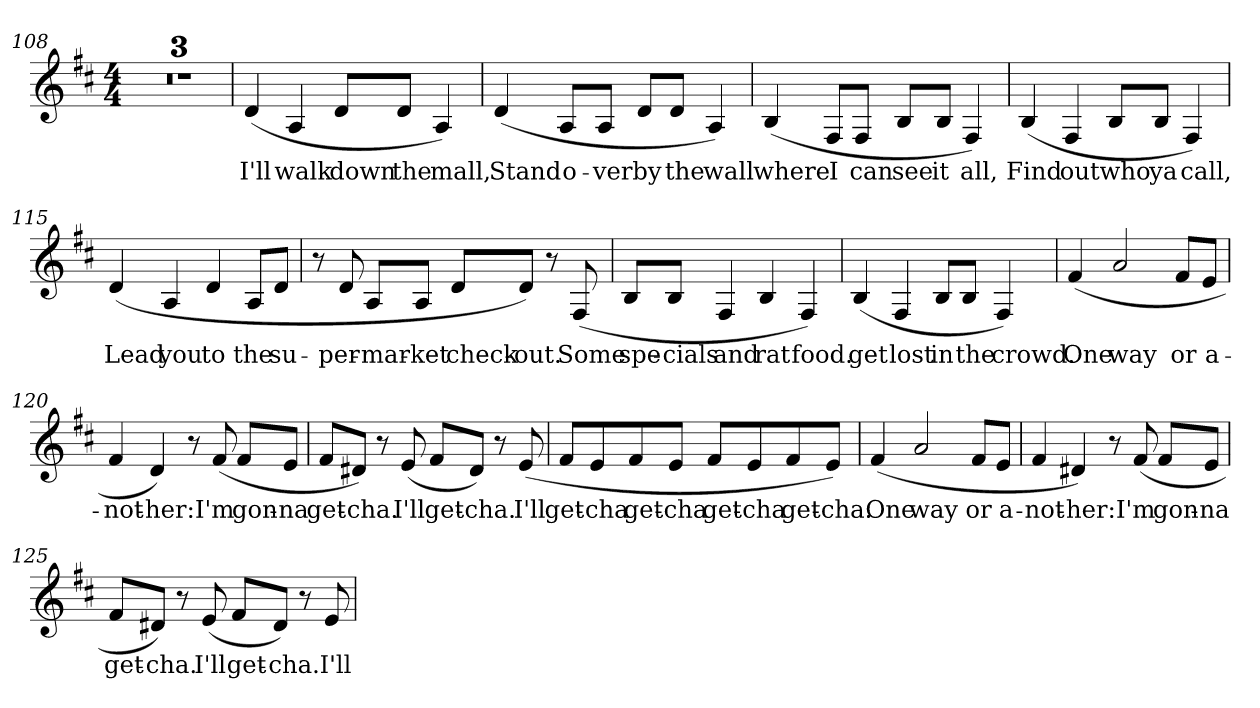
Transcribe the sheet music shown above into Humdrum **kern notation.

**kern	**text
*part1	*part1
*staff1	*staff1
*clefG2	*
*k[f#c#]	*
*D:	*
*M4/4	*
=108	=108
1r	.
=109	=109
1r	.
!!LO:LB:g=z
=110	=110
1r	.
=111	=111
!	!LO:LY:b:color=#000000
(4di/	I'll
!	!LO:LY:b:color=#000000
4Ai/	walk
!	!LO:LY:b:color=#000000
8di/L	down
!	!LO:LY:b:color=#000000
8di/J	the
!	!LO:LY:b:color=#000000
4Ai/)	mall,
=112	=112
!	!LO:LY:b:color=#000000
(4di/	Stand
!	!LO:LY:b:color=#000000
8Ai/L	o-
!	!LO:LY:b:color=#000000
8Ai/J	-ver
!	!LO:LY:b:color=#000000
8di/L	by
!	!LO:LY:b:color=#000000
8di/J	the
!	!LO:LY:b:color=#000000
4Ai/)	wall
=113	=113
!	!LO:LY:b:color=#000000
(4Bi/	where
!	!LO:LY:b:color=#000000
8F#i/L	I
!	!LO:LY:b:color=#000000
8F#i/J	can
!	!LO:LY:b:color=#000000
8Bi/L	see
!	!LO:LY:b:color=#000000
8Bi/J	it
!	!LO:LY:b:color=#000000
4F#i/)	all,
!!LO:LB:g=z
=114	=114
!	!LO:LY:b:color=#000000
(4Bi/	Find
!	!LO:LY:b:color=#000000
4F#i/	out
!	!LO:LY:b:color=#000000
8Bi/L	who
!	!LO:LY:b:color=#000000
8Bi/J	ya
!	!LO:LY:b:color=#000000
4F#i/)	call,
=115	=115
!	!LO:LY:b:color=#000000
(4di/	Lead
!	!LO:LY:b:color=#000000
4Ai/	you
!	!LO:LY:b:color=#000000
4di/	to
!	!LO:LY:b:color=#000000
8Ai/L	the
!	!LO:LY:b:color=#000000
8di/J	su-
=116	=116
8r	.
!	!LO:LY:b:color=#000000
8di/	-per-
!	!LO:LY:b:color=#000000
8Ai/L	-mar-
!	!LO:LY:b:color=#000000
8Ai/J	-ket
!	!LO:LY:b:color=#000000
8di/L	check-
!	!LO:LY:b:color=#000000
8di/J)	-out.
8r	.
!	!LO:LY:b:color=#000000
(8F#i/	Some
=117	=117
!	!LO:LY:b:color=#000000
8Bi/L	spe-
!	!LO:LY:b:color=#000000
8Bi/J	-cials
!	!LO:LY:b:color=#000000
4F#i/	and
!	!LO:LY:b:color=#000000
4Bi/	rat
!	!LO:LY:b:color=#000000
4F#i/)	food.
!!LO:PB:g=z
=118	=118
!	!LO:LY:b:color=#000000
(4Bi/	get
!	!LO:LY:b:color=#000000
4F#i/	lost
!	!LO:LY:b:color=#000000
8Bi/L	in
!	!LO:LY:b:color=#000000
8Bi/J	the
!	!LO:LY:b:color=#000000
4F#i/)	crowd.
=119	=119
!	!LO:LY:b:color=#000000
(4f#i/	One
!	!LO:LY:b:color=#000000
2ai/	way
!	!LO:LY:b:color=#000000
8f#i/L	or
!	!LO:LY:b:color=#000000
8ei/J	a-
=120	=120
!	!LO:LY:b:color=#000000
4f#i/	-not-
!	!LO:LY:b:color=#000000
4di/)	-her:
8r	.
!	!LO:LY:b:color=#000000
(8f#i/	I'm
!	!LO:LY:b:color=#000000
8f#i/L	gon-
!	!LO:LY:b:color=#000000
8ei/J	-na
=121	=121
!	!LO:LY:b:color=#000000
8f#i/L	get-
!	!LO:LY:b:color=#000000
8d#Xi/J)	-cha.
8r	.
!	!LO:LY:b:color=#000000
(8ei/	I'll
!	!LO:LY:b:color=#000000
8f#i/L	get-
!	!LO:LY:b:color=#000000
8d#i/J)	-cha.
8r	.
!	!LO:LY:b:color=#000000
(8ei/	I'll
!!LO:LB:g=z
=122	=122
!	!LO:LY:b:color=#000000
8f#i/L	get-
!	!LO:LY:b:color=#000000
8ei/	-cha
!	!LO:LY:b:color=#000000
8f#i/	get-
!	!LO:LY:b:color=#000000
8ei/J	-cha
!	!LO:LY:b:color=#000000
8f#i/L	get-
!	!LO:LY:b:color=#000000
8ei/	-cha
!	!LO:LY:b:color=#000000
8f#i/	get-
!	!LO:LY:b:color=#000000
8ei/J)	-cha.
=123	=123
!	!LO:LY:b:color=#000000
(4f#i/	One
!	!LO:LY:b:color=#000000
2ai/	way
!	!LO:LY:b:color=#000000
8f#i/L	or
!	!LO:LY:b:color=#000000
8ei/J	a-
=124	=124
!	!LO:LY:b:color=#000000
4f#i/	-not-
!	!LO:LY:b:color=#000000
4d#Xi/)	-her:
8r	.
!	!LO:LY:b:color=#000000
(8f#i/	I'm
!	!LO:LY:b:color=#000000
8f#i/L	gon-
!	!LO:LY:b:color=#000000
8ei/J	-na
=125	=125
!	!LO:LY:b:color=#000000
8f#i/L	get-
!	!LO:LY:b:color=#000000
8d#Xi/J)	-cha.
8r	.
!	!LO:LY:b:color=#000000
(8ei/	I'll
!	!LO:LY:b:color=#000000
8f#i/L	get-
!	!LO:LY:b:color=#000000
8d#i/J)	-cha.
8r	.
!	!LO:LY:b:color=#000000
8ei/	I'll
=	=
*-	*-
